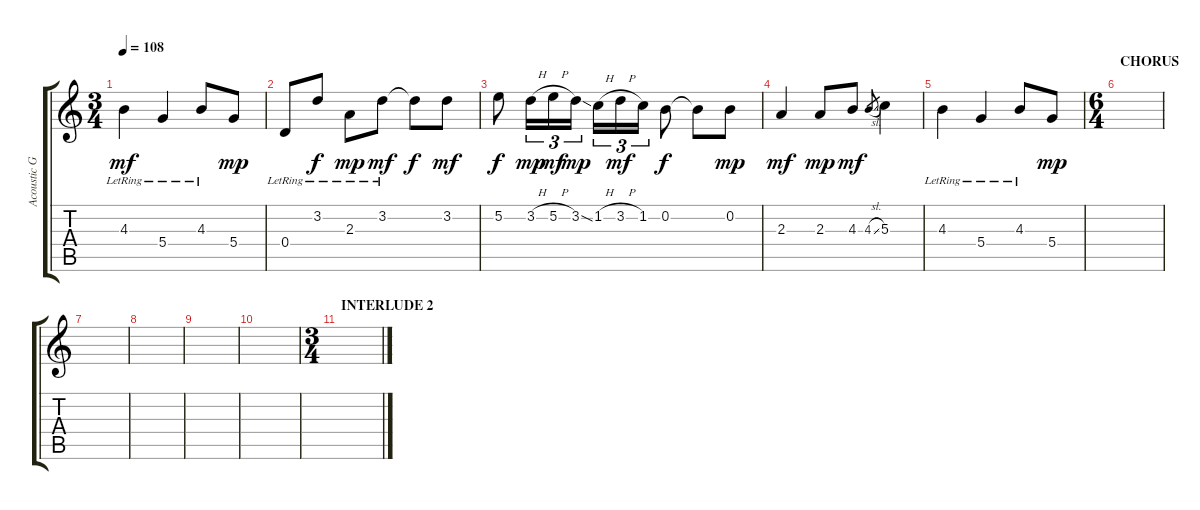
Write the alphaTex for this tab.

\track ("Acoustic Gtr.2" "Acoustic G") {instrument acousticguitarsteel}
\staff {score tabs}
\tuning (E4 B3 G3 D3 A2 E2) {hide}
\ts (3 4)
\tempo 108
\clef g2
\ks c
4.3{lr}.4{dy mf} 5.4{lr}.4 4.3{lr}.8 5.4.8{dy mp} |
0.4{lr}.8 3.2{lr}.8{dy f} 2.3{lr}.8{dy mp} 3.2{lr}.8{dy mf} 3.2{t}.8{dy f} 3.2.8{dy mf} |
5.2.8{dy f} 3.2{h}.16{tu (3 2) dy mp} 5.2{h}.16{tu (3 2) dy mf} 3.2{ss}.16{tu (3 2) dy mp} 1.2{h}.16{tu (3 2)} 3.2{h}.16{tu (3 2) dy mf} 1.2.16{tu (3 2)} 0.2.8{dy f} 0.2{t}.8 0.2.8{dy mp} |
2.3.4{dy mf} 2.3.8{dy mp} 4.3.8{dy mf} 4.3{sl}.8{gr} 5.3.4 |
4.3{lr}.4 5.4{lr}.4 4.3{lr}.8 5.4.8{dy mp} |
\ts (6 4)
\section ("" "CHORUS")
|
|
|
|
|
\ts (3 4)
\section ("" "INTERLUDE 2")
